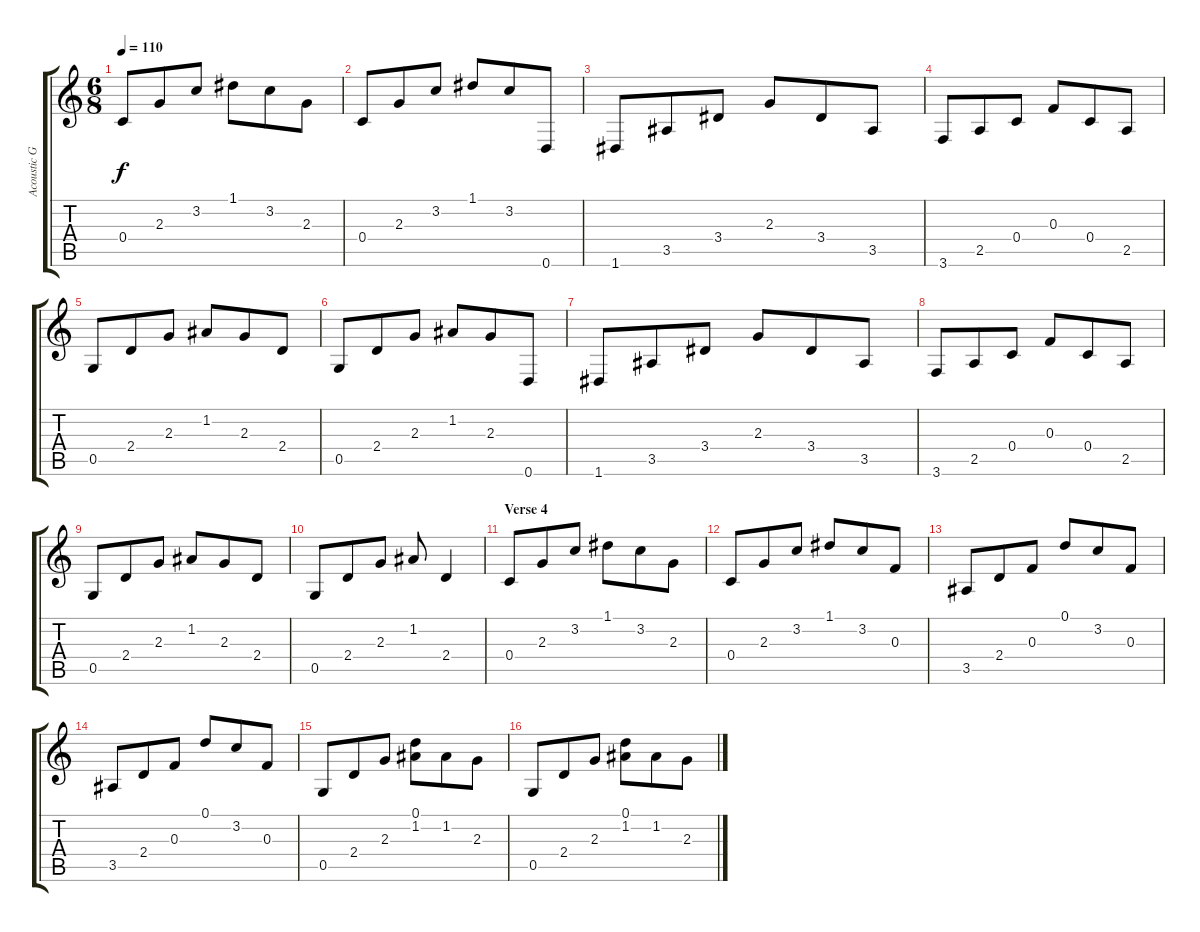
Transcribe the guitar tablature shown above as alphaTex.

\track ("Acoustic Guitar 2" "Acoustic G") {instrument acousticguitarsteel}
\staff {score tabs}
\tuning (D4 A3 F3 C3 G2 D2) {hide}
\ts (6 8)
\tempo 110
\clef g2
\ks c
0.4.8{dy f} 2.3.8 3.2.8 1.1.8 3.2.8 2.3.8 |
0.4.8 2.3.8 3.2.8 1.1.8 3.2.8 0.6.8 |
1.6.8 3.5.8 3.4.8 2.3.8 3.4.8 3.5.8 |
3.6.8 2.5.8 0.4.8 0.3.8 0.4.8 2.5.8 |
0.5.8 2.4.8 2.3.8 1.2.8 2.3.8 2.4.8 |
0.5.8 2.4.8 2.3.8 1.2.8 2.3.8 0.6.8 |
1.6.8 3.5.8 3.4.8 2.3.8 3.4.8 3.5.8 |
3.6.8 2.5.8 0.4.8 0.3.8 0.4.8 2.5.8 |
0.5.8 2.4.8 2.3.8 1.2.8 2.3.8 2.4.8 |
0.5.8 2.4.8 2.3.8 1.2.8 2.4.4 |
\section ("" "Verse 4")
0.4.8 2.3.8 3.2.8 1.1.8 3.2.8 2.3.8 |
0.4.8 2.3.8 3.2.8 1.1.8 3.2.8 0.3.8 |
3.5.8 2.4.8 0.3.8 0.1.8 3.2.8 0.3.8 |
3.5.8 2.4.8 0.3.8 0.1.8 3.2.8 0.3.8 |
0.5.8 2.4.8 2.3.8 (0.1 1.2).8 1.2.8 2.3.8 |
0.5.8 2.4.8 2.3.8 (0.1 1.2).8 1.2.8 2.3.8
